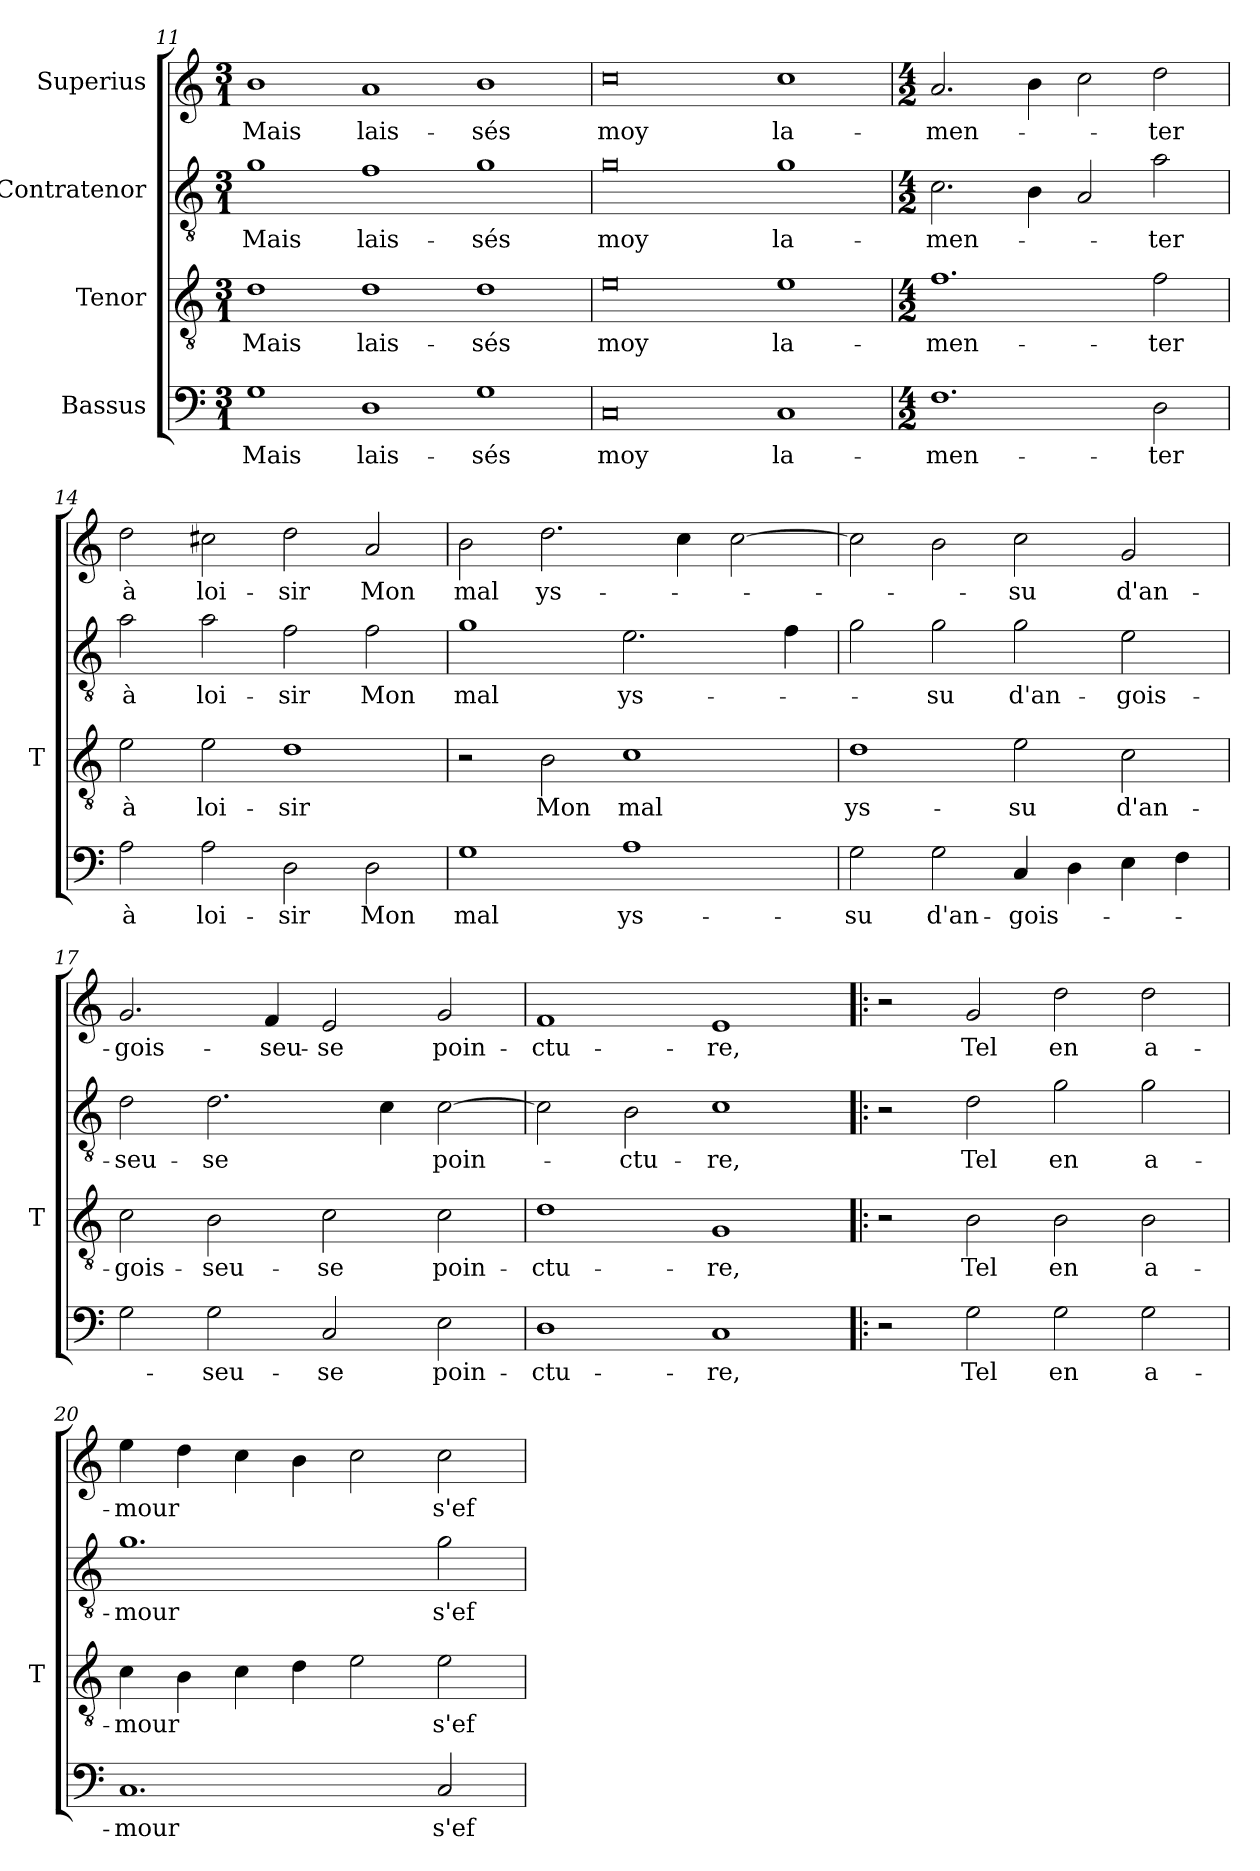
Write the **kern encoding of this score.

**kern	**text	**kern	**text	**kern	**text	**kern	**text
*part4	*part4	*part3	*part3	*part2	*part2	*part1	*part1
*staff4	*staff4	*staff3	*staff3	*staff2	*staff2	*staff1	*staff1
*I"Bassus	*	*I"Tenor	*	*I"Contratenor	*	*I"Superius	*
*	*	*I'T	*	*	*	*	*
*clefF4	*	*clefGv2	*	*clefGv2	*	*clefG2	*
*k[]	*	*k[]	*	*k[]	*	*k[]	*
*M3/1	*	*M3/1	*	*M3/1	*	*M3/1	*
=11	=11	=11	=11	=11	=11	=11	=11
1G	-Mais	1d	-Mais	1g	-Mais	1b	-Mais
1D	lais-	1d	lais-	1f	lais-	1a	lais-
1G	-sés	1d	-sés	1g	-sés	1b	-sés
=12	=12	=12	=12	=12	=12	=12	=12
0C	-moy	0e	-moy	0g	-moy	0cc	-moy
1C	la-	1e	la-	1g	la-	1cc	la-
=13	=13	=13	=13	=13	=13	=13	=13
*M4/2	*	*M4/2	*	*M4/2	*	*M4/2	*
1.F	men-	1.f	men-	2.c	men-	2.a	men-
.	.	.	.	4B	.	4b	.
.	.	.	.	2A	.	2cc	.
2D	-ter	2f	-ter	2a	-ter	2dd	-ter
=14	=14	=14	=14	=14	=14	=14	=14
2A	-à	2e	-à	2a	-à	2dd	-à
2A	loi-	2e	loi-	2a	loi-	2cc#X	loi-
2D	-sir	1d	-sir	2f	-sir	2dd	-sir
2D	-Mon	.	.	2f	-Mon	2a	-Mon
=15	=15	=15	=15	=15	=15	=15	=15
1G	-mal	2r	.	1g	-mal	2b	-mal
.	.	2B	-Mon	.	.	2.dd	ys-
1A	ys-	1c	-mal	2.e	ys-	.	.
.	.	.	.	.	.	4cc	.
.	.	.	.	.	.	[2cc	.
.	.	.	.	4f	.	.	.
=16	=16	=16	=16	=16	=16	=16	=16
2G	-su	1d	ys-	2g	.	2cc]	.
2G	d'an-	.	.	2g	-su	2b	.
4C	gois-	2e	-su	2g	d'an-	2cc	-su
4D	.	.	.	.	.	.	.
4E	.	2c	d'an-	2e	gois-	2g	d'an-
4F	.	.	.	.	.	.	.
=17	=17	=17	=17	=17	=17	=17	=17
2G	.	2c	gois-	2d	seu-	2.g	gois-
2G	seu-	2B	seu-	2.d	-se	.	.
.	.	.	.	.	.	4f	seu-
2C	-se	2c	-se	.	.	2e	-se
.	.	.	.	4c	.	.	.
2E	poin-	2c	poin-	[2c	poin-	2g	poin-
=18	=18	=18	=18	=18	=18	=18	=18
1D	ctu-	1d	ctu-	2c]	.	1f	ctu-
.	.	.	.	2B	ctu-	.	.
1C	-re,	1G	-re,	1c	-re,	1e	-re,
=19!|:	=19!|:	=19!|:	=19!|:	=19!|:	=19!|:	=19!|:	=19!|:
2r	.	2r	.	2r	.	2r	.
2G	-Tel	2B	-Tel	2d	-Tel	2g	-Tel
2G	-en	2B	-en	2g	-en	2dd	-en
2G	a-	2B	a-	2g	a-	2dd	a-
=20	=20	=20	=20	=20	=20	=20	=20
1.C	-mour	4c	-mour	1.g	-mour	4ee	-mour
.	.	4B	.	.	.	4dd	.
.	.	4c	.	.	.	4cc	.
.	.	4d	.	.	.	4b	.
.	.	2e	.	.	.	2cc	.
2C	s'ef-	2e	s'ef-	2g	s'ef-	2cc	s'ef-
=	=	=	=	=	=	=	=
*-	*-	*-	*-	*-	*-	*-	*-
